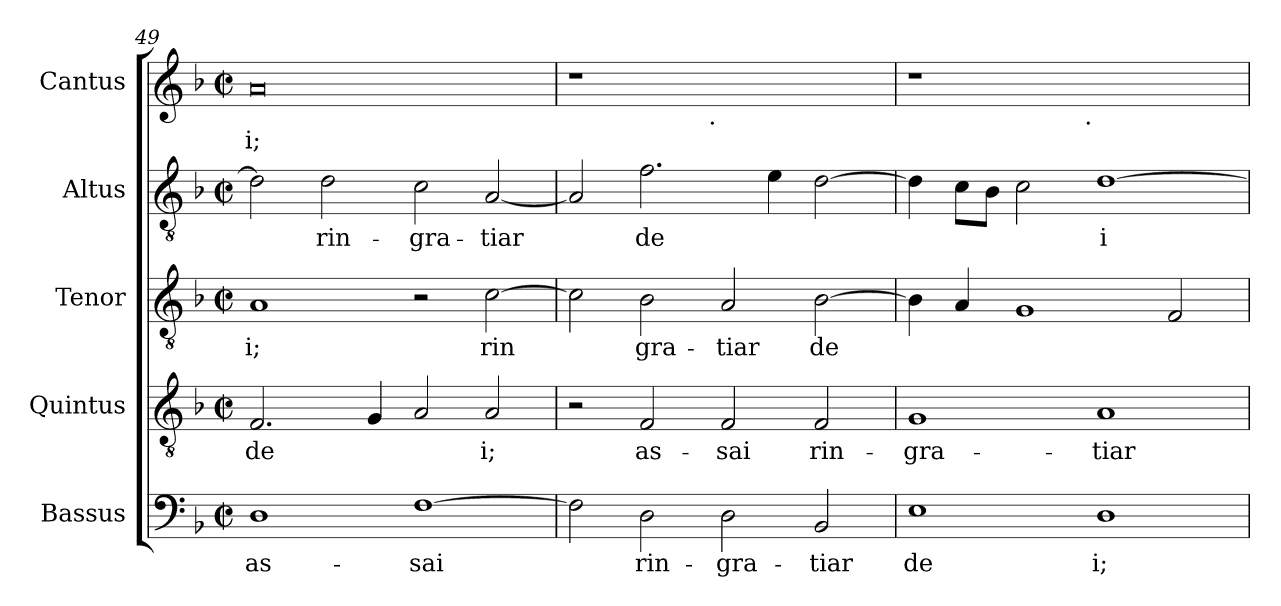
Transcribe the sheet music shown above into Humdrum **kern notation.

**kern	**text	**kern	**text	**kern	**text	**kern	**text	**kern	**text
*part5	*part5	*part4	*part4	*part3	*part3	*part2	*part2	*part1	*part1
*staff5	*staff5	*staff4	*staff4	*staff3	*staff3	*staff2	*staff2	*staff1	*staff1
*I"Bassus	*	*I"Quintus	*	*I"Tenor	*	*I"Altus	*	*I"Cantus	*
*I'Bassus	*	*I'Quintus	*	*I'Tenor	*	*I'Altus	*	*I'Cantus	*
*clefF4	*	*clefGv2	*	*clefGv2	*	*clefGv2	*	*clefG2	*
*k[b-]	*	*k[b-]	*	*k[b-]	*	*k[b-]	*	*k[b-]	*
*F:	*	*F:	*	*F:	*	*F:	*	*F:	*
*M2/2	*	*M2/2	*	*M2/2	*	*M2/2	*	*M2/2	*
*met(c|)	*	*met(c|)	*	*met(c|)	*	*met(c|)	*	*met(c|)	*
=49	=49	=49	=49	=49	=49	=49	=49	=49	=49
!	!LO:LY:b:cj	!	!LO:LY:b:cj	!	!LO:LY:b:cj	!	!LO:LY:b:cj	!	!LO:LY:b:cj
1D	as-	2.F/	de-	1A	-i;	2d\]	.	0a	i;
!	!	!	!	!	!	!	!LO:LY:b:cj	!	!
.	.	.	.	.	.	2d\	rin-	.	.
!	!	!	!LO:LY:b:cj	!	!	!	!	!	!
.	.	4G/	--	.	.	.	.	.	.
!	!LO:LY:b:cj	!	!LO:LY:b:cj	!	!	!	!LO:LY:b:cj	!	!
[>1F	-sai	2A/	--	2r	.	2c\	-gra-	.	.
!	!	!	!LO:LY:b:cj	!	!LO:LY:b:cj	!	!LO:LY:b:cj	!	!
.	.	2A/	-i;	[>2c\	rin-	[<2A/	-tiar	.	.
=50	=50	=50	=50	=50	=50	=50	=50	=50	=50
!	!LO:LY:b:cj	!	!	!	!LO:LY:b:cj	!	!LO:LY:b:cj	!	!
*	*	*	*	*	*	*	*	*^	*
2F\]	.	2r	.	2c\]	--	2A/]	.	1r	2ryy	.
!	!LO:LY:b:cj	!	!LO:LY:b:cj	!	!LO:LY:b:cj	!	!LO:LY:b:cj	!	!	!
2D\	rin-	2F/	as-	2B-\	-gra-	2.f\	de-	.	4...ryy	.
!	!	!	!	!	!	!	!	!	!LO:TX:b:t=.	!
.	.	.	.	.	.	.	.	.	1ryy	.
!	!LO:LY:b:cj	!	!LO:LY:b:cj	!	!LO:LY:b:cj	!	!	!	!	!
2D\	-gra-	2F/	-sai	2A/	-tiar	.	.	1ryy	.	.
!	!	!	!	!	!	!	!LO:LY:b:cj	!	!	!
.	.	.	.	.	.	4e\	--	.	.	.
!	!LO:LY:b:cj	!	!LO:LY:b:cj	!	!LO:LY:b:cj	!	!LO:LY:b:cj	!	!	!
2BB-/	-tiar	2F/	rin-	[<2B-\	de-	[<2d\	--	.	.	.
.	.	.	.	.	.	.	.	.	32ryy	.
!!LO:LB:g=z	!!
=51	=51	=51	=51	=51	=51	=51	=51	=51	=51	=51
!	!LO:LY:b:cj	!	!LO:LY:b:cj	!	!LO:LY:b:cj	!	!LO:LY:b:cj	!	!	!
1E	de	1G	-gra-	4B-\]	--	4d\]	--	1r	2ryy	.
!	!	!	!	!	!LO:LY:b:cj	!	!LO:LY:b:cj	!	!	!
.	.	.	.	4A/	--	8c\L	--	.	.	.
!	!	!	!	!	!	!	!LO:LY:b:cj	!	!	!
.	.	.	.	.	.	8B-\J	--	.	.	.
!	!	!	!	!	!LO:LY:b:cj	!	!LO:LY:b:cj	!	!	!
.	.	.	.	1G	--	2c\	--	.	4...ryy	.
!	!	!	!	!	!	!	!	!	!LO:TX:b:t=.	!
.	.	.	.	.	.	.	.	.	1ryy	.
!	!LO:LY:b:cj	!	!LO:LY:b:cj	!	!	!	!LO:LY:b:cj	!	!	!
1D	i;	1A	-tiar	.	.	[>1d	-i	1ryy	.	.
!	!	!	!	!	!LO:LY:b:cj	!	!	!	!	!
.	.	.	.	2F/	--	.	.	.	.	.
.	.	.	.	.	.	.	.	.	32ryy	.
*	*	*	*	*	*	*	*	*v	*v	*
=	=	=	=	=	=	=	=	=	=
*-	*-	*-	*-	*-	*-	*-	*-	*-	*-
